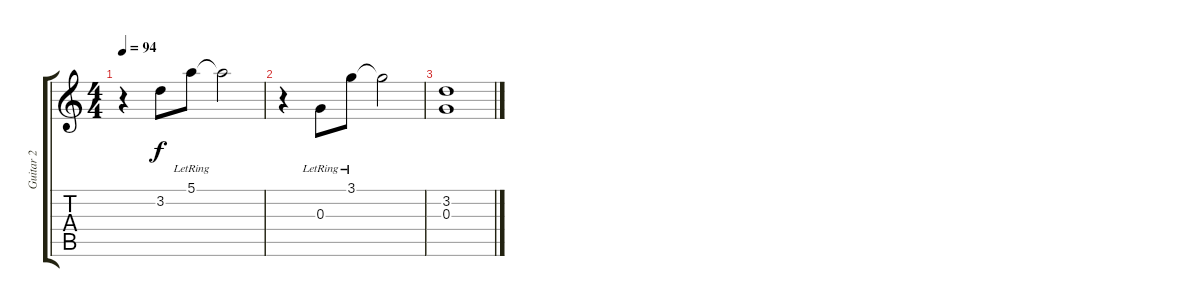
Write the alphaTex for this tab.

\track ("Guitar 2" "Guitar 2") {instrument acousticguitarsteel}
\staff {score tabs}
\tuning (E4 B3 G3 D3 A2 E2) {hide}
\ts (4 4)
\tempo 94
\clef g2
\ks c
r.4{dy f} 3.2.8 5.1{lr}.8 5.1{t}.2 |
r.4 0.3{lr}.8 3.1{lr}.8 3.1{t}.2 |
(3.2 0.3).1
